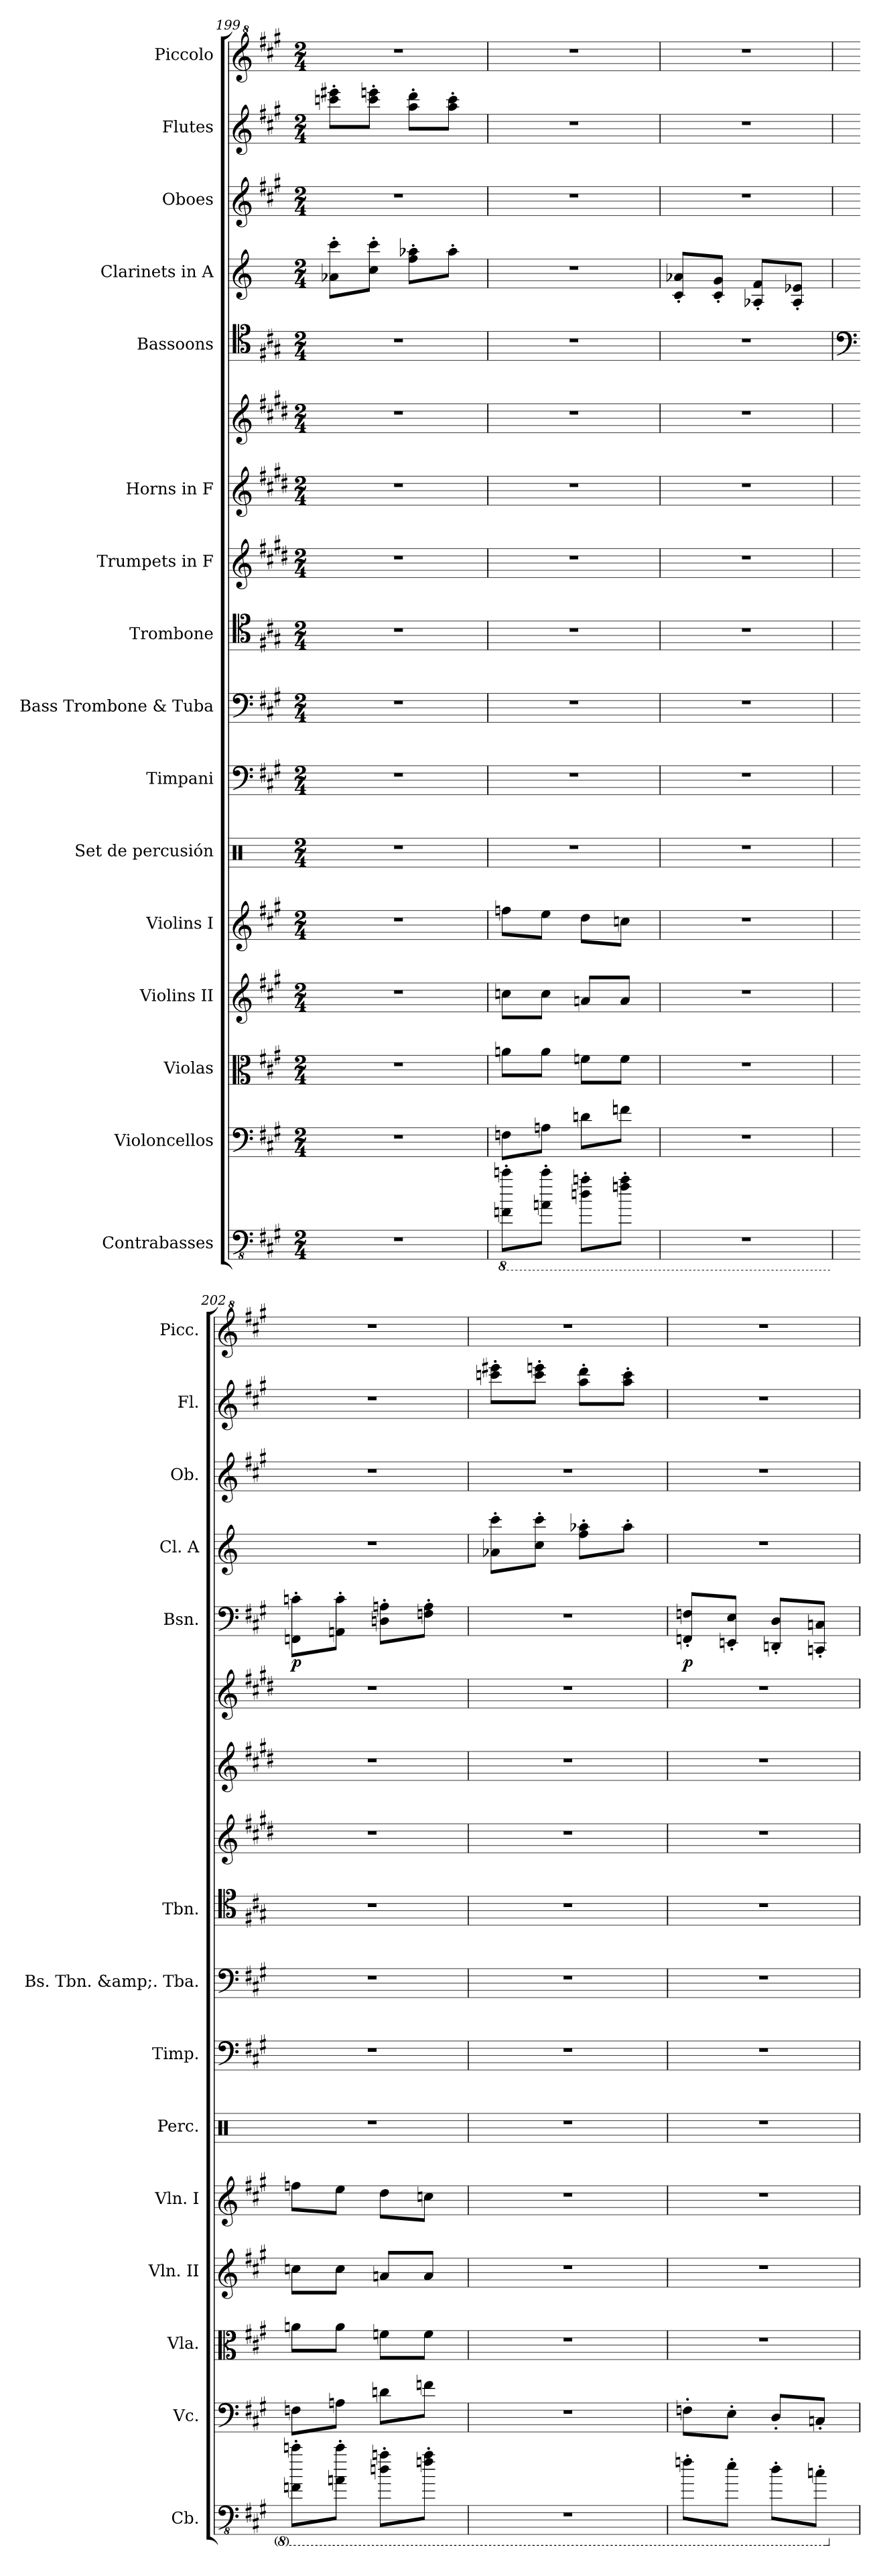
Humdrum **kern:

**kern	**kern	**kern	**kern	**kern	**kern	**kern	**kern	**kern	**kern	**kern	**kern	**kern	**dynam	**kern	**kern	**kern	**kern
*part16	*part15	*part14	*part13	*part12	*part11	*part10	*part9	*part8	*part7	*part6	*part6	*part5	*part5	*part4	*part3	*part2	*part1
*staff17	*staff16	*staff15	*staff14	*staff13	*staff12	*staff11	*staff10	*staff9	*staff8	*staff7	*staff6	*staff5	*staff5	*staff4	*staff3	*staff2	*staff1
*I"Contrabasses	*I"Violoncellos	*I"Violas	*I"Violins II	*I"Violins I	*I"Set de percusión	*I"Timpani	*I"Bass Trombone &amp; Tuba	*I"Trombone	*I"Trumpets in F	*I"Horns in F	*	*I"Bassoons	*	*I"Clarinets in A	*I"Oboes	*I"Flutes	*I"Piccolo
*I'Cb.	*I'Vc.	*I'Vla.	*I'Vln. II	*I'Vln. I	*I'Perc.	*I'Timp.	*I'Bs. Tbn. &amp;. Tba.	*I'Tbn.	*	*	*	*I'Bsn.	*	*I'Cl. A	*I'Ob.	*I'Fl.	*I'Picc.
*clefFv4	*clefF4	*clefC3	*clefG2	*clefG2	*clefX	*clefF4	*clefF4	*clefC4	*clefG2	*clefG2	*clefG2	*clefC4	*	*clefG2	*clefG2	*clefG2	*clefG^2
*ITrd7c12	*	*	*	*	*	*	*	*	*ITrd4c7	*ITrd4c7	*ITrd4c7	*	*	*ITrd2c3	*	*	*ITrd-7c-12
*k[f#c#g#]	*k[f#c#g#]	*k[f#c#g#]	*k[f#c#g#]	*k[f#c#g#]	*k[]	*k[f#c#g#]	*k[f#c#g#]	*k[f#c#g#]	*k[f#c#g#]	*k[f#c#g#]	*k[f#c#g#]	*k[f#c#g#]	*	*k[f#c#g#]	*k[f#c#g#]	*k[f#c#g#]	*k[f#c#g#]
*M2/4	*M2/4	*M2/4	*M2/4	*M2/4	*M2/4	*M2/4	*M2/4	*M2/4	*M2/4	*M2/4	*M2/4	*M2/4	*	*M2/4	*M2/4	*M2/4	*M2/4
=199	=199	=199	=199	=199	=199	=199	=199	=199	=199	=199	=199	=199	=199	=199	=199	=199	=199
2r	2r	2r	2r	2r	2r	2r	2r	2r	2r	2r	2r	2r	.	8fn\' 8aa\'L	2r	8cccn\' 8eee#X\'L	2r
.	.	.	.	.	.	.	.	.	.	.	.	.	.	8a\' 8aa\'J	.	8ccc\' 8eeen\'J	.
.	.	.	.	.	.	.	.	.	.	.	.	.	.	8dd\' 8ffn\'L	.	8aa\' 8ddd\'L	.
.	.	.	.	.	.	.	.	.	.	.	.	.	.	8ff'\J	.	8aa\' 8ccc\'J	.
=200	=200	=200	=200	=200	=200	=200	=200	=200	=200	=200	=200	=200	=200	=200	=200	=200	=200
*8ba	*	*	*	*	*	*	*	*	*	*	*	*	*	*	*	*	*
8FFFn\' 8Cn\'L	8Fn\L	8an\L	8ccn\L	8ffn\L	2r	2r	2r	2r	2r	2r	2r	2r	.	2r	2r	2r	2r
8AAAn\' 8C\'J	8An\J	8a\J	8cc\J	8ee\J	.	.	.	.	.	.	.	.	.	.	.	.	.
8DDn\' 8AAn\'L	8dn\L	8fn\L	8an/L	8dd\L	.	.	.	.	.	.	.	.	.	.	.	.	.
8FFn\' 8AA\'J	8fn\J	8f\J	8a/J	8ccn\J	.	.	.	.	.	.	.	.	.	.	.	.	.
=201	=201	=201	=201	=201	=201	=201	=201	=201	=201	=201	=201	=201	=201	=201	=201	=201	=201
*X8ba	*	*	*	*	*	*	*	*	*	*	*	*	*	*	*	*	*
2r	2r	2r	2r	2r	2r	2r	2r	2r	2r	2r	2r	2r	.	8A/' 8fn/'L	2r	2r	2r
.	.	.	.	.	.	.	.	.	.	.	.	.	.	8A/' 8e/'J	.	.	.
.	.	.	.	.	.	.	.	.	.	.	.	.	.	8Fn/' 8d/'L	.	.	.
.	.	.	.	.	.	.	.	.	.	.	.	.	.	8F/' 8cn/'J	.	.	.
=202	=202	=202	=202	=202	=202	=202	=202	=202	=202	=202	=202	=202	=202	=202	=202	=202	=202
*	*	*	*	*	*	*	*	*	*	*	*	*clefF4	*	*	*	*	*
*8ba	*	*	*	*	*	*	*	*	*	*	*	*	*	*	*	*	*
!	!	!	!	!	!	!	!	!	!	!	!	!	!LO:DY:b	!	!	!	!
8FFFn\' 8Cn\'L	8Fn\L	8an\L	8ccn\L	8ffn\L	2r	2r	2r	2r	2r	2r	2r	8FFn\' 8cn\'L	p	2r	2r	2r	2r
8AAAn\' 8C\'J	8An\J	8a\J	8cc\J	8ee\J	.	.	.	.	.	.	.	8AAn\' 8c\'J	.	.	.	.	.
8DDn\' 8AAn\'L	8dn\L	8fn\L	8an/L	8dd\L	.	.	.	.	.	.	.	8Dn\' 8An\'L	.	.	.	.	.
8FFn\' 8AA\'J	8fn\J	8f\J	8a/J	8ccn\J	.	.	.	.	.	.	.	8Fn\' 8A\'J	.	.	.	.	.
!!LO:PB:g=z
=203	=203	=203	=203	=203	=203	=203	=203	=203	=203	=203	=203	=203	=203	=203	=203	=203	=203
*X8ba	*	*	*	*	*	*	*	*	*	*	*	*	*	*	*	*	*
2r	2r	2r	2r	2r	2r	2r	2r	2r	2r	2r	2r	2r	.	8fn\' 8aa\'L	2r	8cccn\' 8eee#X\'L	2r
.	.	.	.	.	.	.	.	.	.	.	.	.	.	8a\' 8aa\'J	.	8ccc\' 8eeen\'J	.
.	.	.	.	.	.	.	.	.	.	.	.	.	.	8dd\' 8ffn\'L	.	8aa\' 8ddd\'L	.
.	.	.	.	.	.	.	.	.	.	.	.	.	.	8ff'\J	.	8aa\' 8ccc\'J	.
=204	=204	=204	=204	=204	=204	=204	=204	=204	=204	=204	=204	=204	=204	=204	=204	=204	=204
*8ba	*	*	*	*	*	*	*	*	*	*	*	*	*	*	*	*	*
!	!	!	!	!	!	!	!	!	!	!	!	!	!LO:DY:b	!	!	!	!
8FFn'\L	8Fn'\L	2r	2r	2r	2r	2r	2r	2r	2r	2r	2r	8FFn/' 8Fn/'L	p	2r	2r	2r	2r
8EE'\J	8E'\J	.	.	.	.	.	.	.	.	.	.	8EEn/' 8E/'J	.	.	.	.	.
8DD'\L	8D'/L	.	.	.	.	.	.	.	.	.	.	8DDn/' 8D/'L	.	.	.	.	.
8CCn'\J	8Cn'/J	.	.	.	.	.	.	.	.	.	.	8CCn/' 8Cn/'J	.	.	.	.	.
*X8ba	*	*	*	*	*	*	*	*	*	*	*	*	*	*	*	*	*
=	=	=	=	=	=	=	=	=	=	=	=	=	=	=	=	=	=
*-	*-	*-	*-	*-	*-	*-	*-	*-	*-	*-	*-	*-	*-	*-	*-	*-	*-
